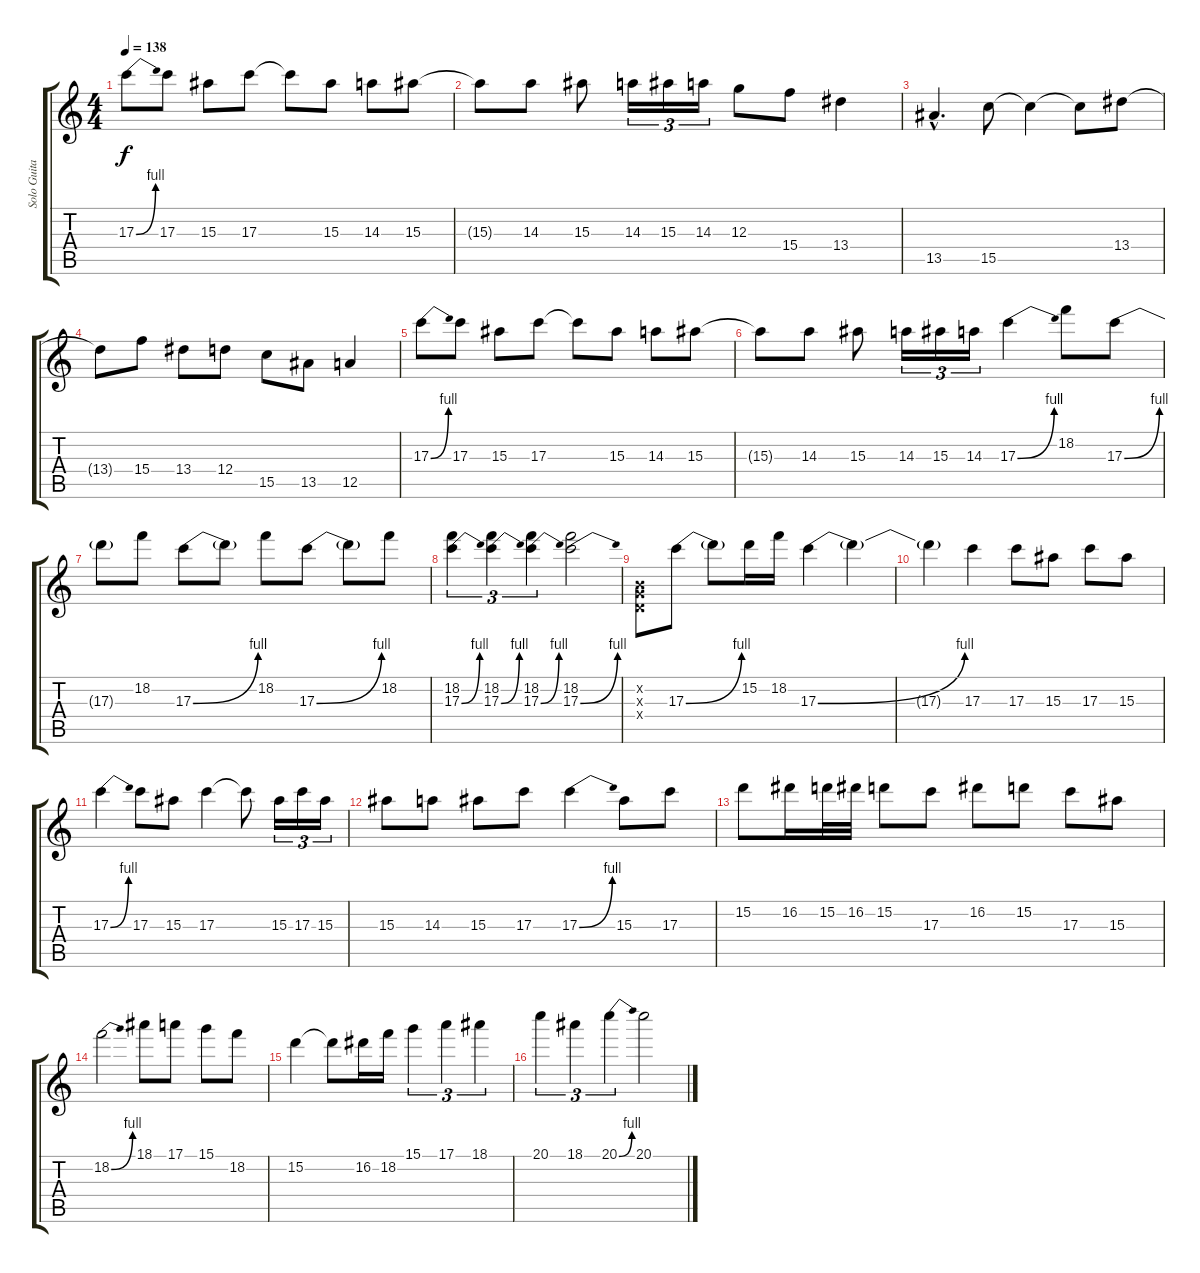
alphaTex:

\track ("Solo Guitar" "Solo Guita") {instrument distortionguitar}
\staff {score tabs}
\tuning (E4 B3 G3 D3 A2 E2) {hide}
\ts (4 4)
\tempo 138
\clef g2
\ks c
17.3{be (bend 0 0 60 4)}.8{dy f} 17.3.8 15.3.8 17.3.8 17.3{t}.8 15.3.8 14.3.8 15.3.8 |
15.3{t}.8 14.3.8 15.3.8 14.3.16{tu (3 2)} 15.3.16{tu (3 2)} 14.3.16{tu (3 2)} 12.3.8 15.4.8 13.4.4 |
13.5{hac}.4{d} 15.5.8 15.5{t}.4 15.5{t}.8 13.4.8 |
13.4{t}.8 15.4.8 13.4.8 12.4.8 15.5.8 13.5.8 12.5.4 |
17.3{be (bend 0 0 60 4)}.8 17.3.8 15.3.8 17.3.8 17.3{t}.8 15.3.8 14.3.8 15.3.8 |
15.3{t}.8 14.3.8 15.3.8 14.3.16{tu (3 2)} 15.3.16{tu (3 2)} 14.3.16{tu (3 2)} 17.3{be (bend 0 0 60 4)}.4 18.2.8 17.3{be (bend 0 0 60 4)}.8 |
17.3{t}.8 18.2.8 17.3{be (bend 0 0 60 4)}.8 17.3{t}.8 18.2.8 17.3{be (bend 0 0 60 4)}.8 17.3{t}.8 18.2.8 |
(18.2 17.3{be (bend 0 0 60 4)}).4{tu (3 2)} (18.2 17.3{be (bend 0 0 60 4)}).4{tu (3 2)} (18.2 17.3{be (bend 0 0 60 4)}).4{tu (3 2)} (18.2 17.3{be (bend 0 0 60 4)}).2 |
(0.2{x} 0.3{x} 0.4{x}).8 17.3{be (bend 0 0 60 4)}.8 17.3{t}.8 15.2.16 18.2.16 17.3{be (bend 0 0 60 4)}.4 17.3{t}.4 |
17.3{t}.4 17.3.4 17.3.8 15.3.8 17.3.8 15.3.8 |
17.3{be (bend 0 0 60 4)}.4 17.3.8 15.3.8 17.3.4 17.3{t}.8 15.3.16{tu (3 2)} 17.3.16{tu (3 2)} 15.3.16{tu (3 2)} |
15.3.8 14.3.8 15.3.8 17.3.8 17.3{be (bend 0 0 60 4)}.4 15.3.8 17.3.8 |
15.2.8 16.2.16 15.2.32 16.2.32 15.2.8 17.3.8 16.2.8 15.2.8 17.3.8 15.3.8 |
18.2{be (bend 0 0 60 4)}.2 18.1.8 17.1.8 15.1.8 18.2.8 |
15.2.4 15.2{t}.8 16.2.16 18.2.16 15.1.4{tu (3 2)} 17.1.4{tu (3 2)} 18.1.4{tu (3 2)} |
20.1.4{tu (3 2)} 18.1.4{tu (3 2)} 20.1{be (bend 0 0 60 4)}.4{tu (3 2)} 20.1.2
